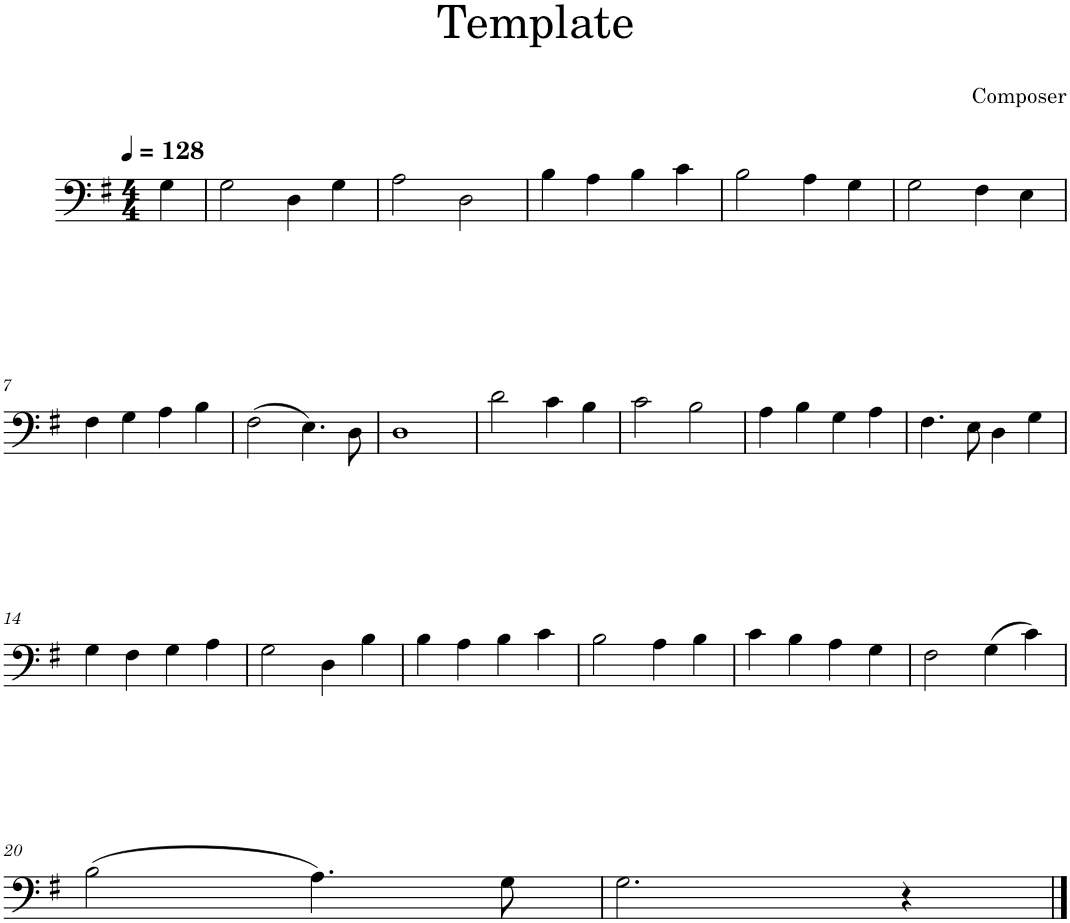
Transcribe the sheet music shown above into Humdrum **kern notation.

**kern
*part1
*staff1
*I"Square Synthesizer
*I'Synth.
*clefF4
*k[f#]
*M4/4
*MM128
=1
4G\
=2
2G\
4D\
4G\
=3
2A\
2D\
=4
4B\
4A\
4B\
4c\
=5
2B\
4A\
4G\
=6
2G\
4F#\
4E\
!!LO:LB:g=z
=7
4F#\
4G\
4A\
4B\
=8
(2F#\
4.E\)
8D\
=9
1D
=10
2d\
4c\
4B\
=11
2c\
2B\
=12
4A\
4B\
4G\
4A\
=13
4.F#\
8E\
4D\
4G\
!!LO:LB:g=z
=14
4G\
4F#\
4G\
4A\
=15
2G\
4D\
4B\
=16
4B\
4A\
4B\
4c\
=17
2B\
4A\
4B\
=18
4c\
4B\
4A\
4G\
=19
2F#\
(4G\
4c\)
!!LO:LB:g=z
=20
(2B\
4.A\)
8G\
=21
2.G\
4r
==
*-
